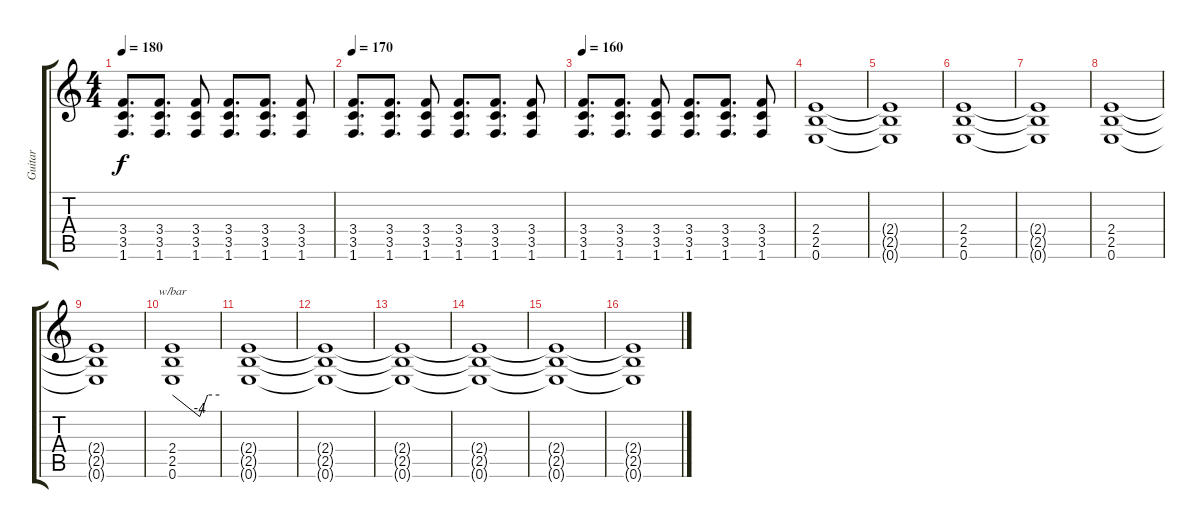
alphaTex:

\track ("Guitar" "Guitar") {instrument distortionguitar}
\staff {score tabs}
\tuning (E4 B3 G3 D3 A2 E2) {hide}
\ts (4 4)
\tempo 180
\clef g2
\ks c
(3.4 3.5 1.6).8{d dy f} (3.4 3.5 1.6).8{d} (3.4 3.5 1.6).8 (3.4 3.5 1.6).8{d} (3.4 3.5 1.6).8{d} (3.4 3.5 1.6).8 |
\tempo 170
(3.4 3.5 1.6).8{d} (3.4 3.5 1.6).8{d} (3.4 3.5 1.6).8 (3.4 3.5 1.6).8{d} (3.4 3.5 1.6).8{d} (3.4 3.5 1.6).8 |
\tempo 160
(3.4 3.5 1.6).8{d} (3.4 3.5 1.6).8{d} (3.4 3.5 1.6).8 (3.4 3.5 1.6).8{d} (3.4 3.5 1.6).8{d} (3.4 3.5 1.6).8 |
(2.4 2.5 0.6).1 |
(2.4{t} 2.5{t} 0.6{t}).1 |
(2.4 2.5 0.6).1 |
(2.4{t} 2.5{t} 0.6{t}).1 |
(2.4 2.5 0.6).1 |
(2.4{t} 2.5{t} 0.6{t}).1 |
(2.4 2.5 0.6).1{tbe (custom default 0 0 35 -16 45 0 60 0)} |
(2.4{t} 2.5{t} 0.6{t}).1 |
(2.4{t} 2.5{t} 0.6{t}).1 |
(2.4{t} 2.5{t} 0.6{t}).1 |
(2.4{t} 2.5{t} 0.6{t}).1 |
(2.4{t} 2.5{t} 0.6{t}).1 |
(2.4{t} 2.5{t} 0.6{t}).1
